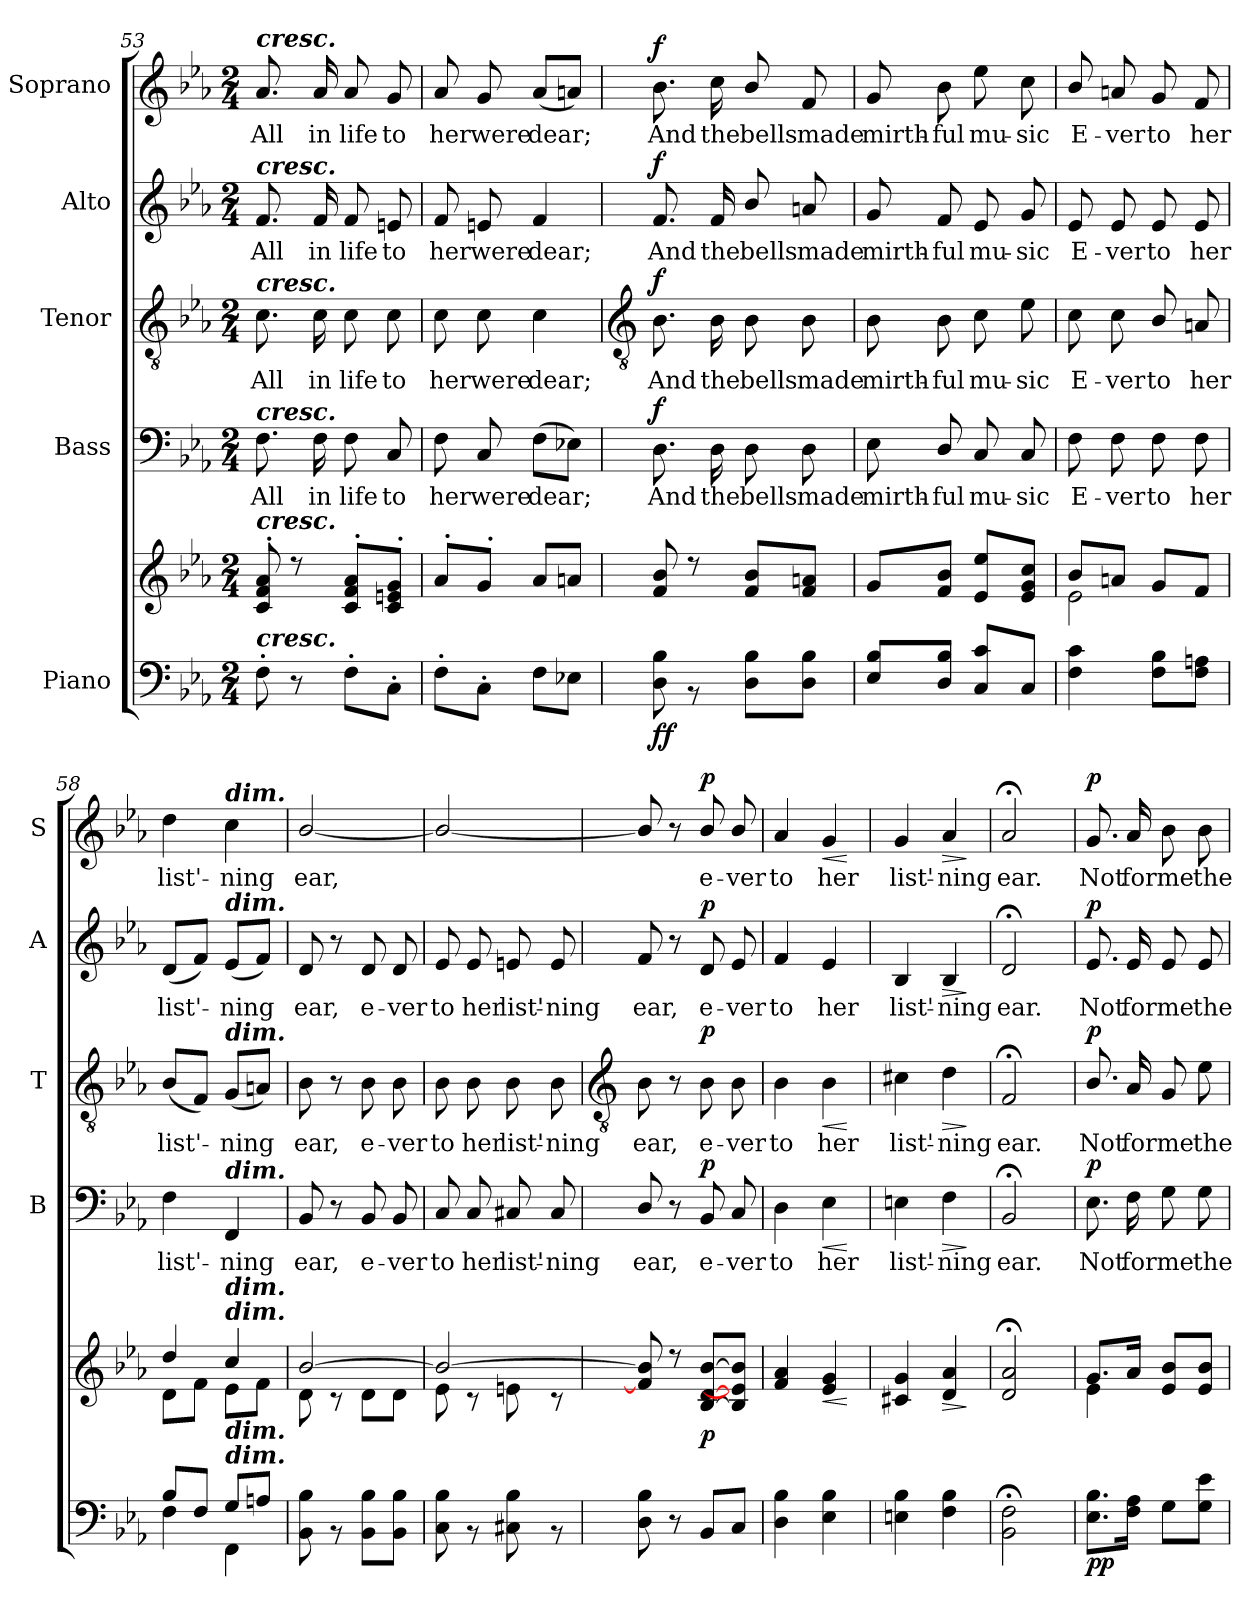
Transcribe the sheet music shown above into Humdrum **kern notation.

**kern	**kern	**dynam	**kern	**text	**dynam	**kern	**text	**dynam	**kern	**text	**dynam	**kern	**text	**dynam
*part5	*part5	*part5	*part4	*part4	*part4	*part3	*part3	*part3	*part2	*part2	*part2	*part1	*part1	*part1
*staff6	*staff5	*staff5/6	*staff4	*staff4	*staff4	*staff3	*staff3	*staff3	*staff2	*staff2	*staff2	*staff1	*staff1	*staff1
*I"Piano	*	*	*I"Bass	*	*	*I"Tenor	*	*	*I"Alto	*	*	*I"Soprano	*	*
*	*	*	*I'B	*	*	*I'T	*	*	*I'A	*	*	*I'S	*	*
*clefF4	*clefG2	*	*clefF4	*	*	*clefGv2	*	*	*clefG2	*	*	*clefG2	*	*
*k[b-e-a-]	*k[b-e-a-]	*	*k[b-e-a-]	*	*	*k[b-e-a-]	*	*	*k[b-e-a-]	*	*	*k[b-e-a-]	*	*
*E-:	*E-:	*	*E-:	*	*	*E-:	*	*	*E-:	*	*	*E-:	*	*
*M2/4	*M2/4	*	*M2/4	*	*	*M2/4	*	*	*M2/4	*	*	*M2/4	*	*
=53	=53	=53	=53	=53	=53	=53	=53	=53	=53	=53	=53	=53	=53	=53
*	*^	*	*	*	*	*	*	*	*	*	*	*	*	*
!	!	!	!	!	!	!	!	!	!	!	!	!	!LO:TX:a:Bi:t=cresc.	!	!
!	!	!	!	!	!	!	!	!	!	!LO:TX:a:Bi:t=cresc.	!	!	!	!	!
!	!	!	!	!	!	!	!LO:TX:a:Bi:t=cresc.	!	!	!	!	!	!	!	!
!	!	!	!	!LO:TX:a:Bi:t=cresc.	!	!	!	!	!	!	!	!	!	!	!
!	!LO:TX:a:Bi:t=cresc.	!	!	!	!	!	!	!	!	!	!	!	!	!	!
!LO:TX:a:Bi:t=cresc.	!	!	!	!	!	!	!	!	!	!	!	!	!	!	!
!	!	!LO:N:vis=1	!	!	!LO:LY:b	!	!	!LO:LY:b	!	!	!LO:LY:b	!	!	!LO:LY:b	!
8F'	8c' 8f' 8a-'	2ryy	.	8.F	All	.	8.c	All	.	8.f	All	.	8.a-	All	.
8r	8r	.	.	.	.	.	.	.	.	.	.	.	.	.	.
!	!	!	!	!	!LO:LY:b	!	!	!LO:LY:b	!	!	!LO:LY:b	!	!	!LO:LY:b	!
.	.	.	.	16F	in	.	16c	in	.	16f	in	.	16a-	in	.
!	!	!	!	!	!LO:LY:b	!	!	!LO:LY:b	!	!	!LO:LY:b	!	!	!LO:LY:b	!
8F'L	8c' 8f' 8a-'L	.	.	8F	life	.	8c	life	.	8f	life	.	8a-	life	.
!	!	!	!	!	!LO:LY:b	!	!	!LO:LY:b	!	!	!LO:LY:b	!	!	!LO:LY:b	!
8C'J	8c' 8en' 8g'J	.	.	8C	to	.	8c	to	.	8en	to	.	8g	to	.
=54	=54	=54	=54	=54	=54	=54	=54	=54	=54	=54	=54	=54	=54	=54	=54
!	!	!LO:N:vis=1	!	!	!LO:LY:b	!	!	!LO:LY:b	!	!	!LO:LY:b	!	!	!LO:LY:b	!
8F'L	8a-'L	2ryy	.	8F	her	.	8c	her	.	8f	her	.	8a-	her	.
!	!	!	!	!	!LO:LY:b	!	!	!LO:LY:b	!	!	!LO:LY:b	!	!	!LO:LY:b	!
8C'J	8g'J	.	.	8C	were	.	8c	were	.	8en	were	.	8g	were	.
!	!	!	!	!	!LO:LY:b	!	!	!LO:LY:b	!	!	!LO:LY:b	!	!	!LO:LY:b	!
8FL	8a-L	.	.	(>8FL	dear;	.	4c	dear;	.	4f	dear;	.	(<8a-L	dear;	.
8E-XJ	8anJ	.	.	8E-XJ)	.	.	.	.	.	.	.	.	8anJ)	.	.
!!LO:LB:g=z
=55	=55	=55	=55	=55	=55	=55	=55	=55	=55	=55	=55	=55	=55	=55	=55
*	*	*	*	*	*	*	*clefGv2	*	*	*	*	*	*	*	*
*^	*	*	*	*	*	*	*	*	*	*	*	*	*	*	*
!	!	!	!LO:N:vis=1	!LO:DY:b=2	!	!LO:LY:b	!	!	!LO:LY:b	!	!	!LO:LY:b	!	!	!LO:LY:b	!
!	!	!	!	!LO:DY:n=1:b	!	!	!LO:DY:b	!	!	!LO:DY:b	!	!	!LO:DY:b	!	!	!LO:DY:b
2ryy	8D\ 8B-\	8f/ 8b-/	2ryy	f f	8.D	And	f	8.B-	And	f	8.f	And	f	8.b-	And	f
.	8r	8r	.	.	.	.	.	.	.	.	.	.	.	.	.	.
!	!	!	!	!	!	!LO:LY:b	!	!	!LO:LY:b	!	!	!LO:LY:b	!	!	!LO:LY:b	!
.	.	.	.	.	16D	the	.	16B-	the	.	16f	the	.	16cc	the	.
!	!	!	!	!	!	!LO:LY:b	!	!	!LO:LY:b	!	!	!LO:LY:b	!	!	!LO:LY:b	!
.	8D\ 8B-\L	8f/ 8b-/L	.	.	8D	bells	.	8B-	bells	.	8b-/	bells	.	8b-/	bells	.
!	!	!	!	!	!	!LO:LY:b	!	!	!LO:LY:b	!	!	!LO:LY:b	!	!	!LO:LY:b	!
.	8D\ 8B-\J	8f/ 8an/J	.	.	8D	made	.	8B-	made	.	8an	made	.	8f	made	.
=56	=56	=56	=56	=56	=56	=56	=56	=56	=56	=56	=56	=56	=56	=56	=56	=56
!	!	!	!LO:N:vis=1	!	!	!LO:LY:b	!	!	!LO:LY:b	!	!	!LO:LY:b	!	!	!LO:LY:b	!
2ryy	8E-\ 8B-\L	8g/L	2ryy	.	8E-	mirth-	.	8B-	mirth-	.	8g	mirth-	.	8g	mirth-	.
!	!	!	!	!	!	!LO:LY:b	!	!	!LO:LY:b	!	!	!LO:LY:b	!	!	!LO:LY:b	!
.	8D/ 8B-/J	8f/ 8b-/J	.	.	8D/	-ful	.	8B-	-ful	.	8f	-ful	.	8b-	-ful	.
!	!	!	!	!	!	!LO:LY:b	!	!	!LO:LY:b	!	!	!LO:LY:b	!	!	!LO:LY:b	!
.	8C\ 8c\L	8e-/ 8ee-/L	.	.	8C	mu-	.	8c	mu-	.	8e-	mu-	.	8ee-	mu-	.
!	!	!	!	!	!	!LO:LY:b	!	!	!LO:LY:b	!	!	!LO:LY:b	!	!	!LO:LY:b	!
.	8C/J	8e-/ 8g/ 8cc/J	.	.	8C	-sic	.	8e-	-sic	.	8g	-sic	.	8cc	-sic	.
=57	=57	=57	=57	=57	=57	=57	=57	=57	=57	=57	=57	=57	=57	=57	=57	=57
!LO:N:vis=1	!	!	!	!	!	!LO:LY:b	!	!	!LO:LY:b	!	!	!LO:LY:b	!	!	!LO:LY:b	!
2ryy	4F\ 4c\	8b-/L	2e-\	.	8F	E-	.	8c	E-	.	8e-	E-	.	8b-/	E-	.
!	!	!	!	!	!	!LO:LY:b	!	!	!LO:LY:b	!	!	!LO:LY:b	!	!	!LO:LY:b	!
.	.	8an/J	.	.	8F	-ver	.	8c	-ver	.	8e-	-ver	.	8an	-ver	.
!	!	!	!	!	!	!LO:LY:b	!	!	!LO:LY:b	!	!	!LO:LY:b	!	!	!LO:LY:b	!
.	8F\ 8B-\L	8g/L	.	.	8F	to	.	8B-/	to	.	8e-	to	.	8g	to	.
!	!	!	!	!	!	!LO:LY:b	!	!	!LO:LY:b	!	!	!LO:LY:b	!	!	!LO:LY:b	!
.	8F\ 8An\J	8f/J	.	.	8F	her	.	8An	her	.	8e-	her	.	8f	her	.
=58	=58	=58	=58	=58	=58	=58	=58	=58	=58	=58	=58	=58	=58	=58	=58	=58
!	!	!	!	!	!	!LO:LY:b	!	!	!LO:LY:b	!	!	!LO:LY:b	!	!	!LO:LY:b	!
8B-/L	4F\	4dd/	8d\L	.	4F	list'-	.	(<8B-L	list'-	.	(<8dL	list'-	.	4dd	list'-	.
8F/J	.	.	8f\J	.	.	.	.	8FJ)	.	.	8fJ)	.	.	.	.	.
!	!	!	!	!	!	!	!	!	!	!	!	!	!	!LO:TX:a:Bi:t=dim.	!	!
!	!	!	!	!	!	!	!	!	!	!	!LO:TX:a:Bi:t=dim.	!	!	!	!	!
!	!	!	!	!	!	!	!	!LO:TX:a:Bi:t=dim.	!	!	!	!	!	!	!	!
!	!	!	!	!	!LO:TX:a:Bi:t=dim.	!	!	!	!	!	!	!	!	!	!	!
!	!	!LO:TX:a:Bi:t=dim.	!	!	!	!	!	!	!	!	!	!	!	!	!	!
!	!	!LO:TX:a:Bi:t=dim.	!	!	!	!	!	!	!	!	!	!	!	!	!	!
!LO:TX:a:Bi:t=dim.	!	!	!	!	!	!	!	!	!	!	!	!	!	!	!	!
!LO:TX:a:Bi:t=dim.	!	!	!	!	!	!	!	!	!	!	!	!	!	!	!	!
!	!	!	!	!	!	!LO:LY:b	!	!	!LO:LY:b	!	!	!LO:LY:b	!	!	!LO:LY:b	!
8G/L	4FF\	4cc/	8e-\L	.	4FF	-ning	.	(<8GL	ning	.	(<8e-L	ning	.	4cc	-ning	.
8An/J	.	.	8f\J	.	.	.	.	8AnJ)	.	.	8fJ)	.	.	.	.	.
=59	=59	=59	=59	=59	=59	=59	=59	=59	=59	=59	=59	=59	=59	=59	=59	=59
!	!	!	!	!	!	!LO:LY:b	!	!	!LO:LY:b	!	!	!LO:LY:b	!	!	!LO:LY:b	!
2ryy	8BB-\ 8B-\	[2b-/	8d\	.	8BB-	ear,	.	8B-	ear,	.	8d	ear,	.	[2b-/	ear,	.
.	8r	.	8r	.	8r	.	.	8r	.	.	8r	.	.	.	.	.
!	!	!	!	!	!	!LO:LY:b	!	!	!LO:LY:b	!	!	!LO:LY:b	!	!	!	!
.	8BB-\ 8B-\L	.	8d\L	.	8BB-	e-	.	8B-	e-	.	8d	e-	.	.	.	.
!	!	!	!	!	!	!LO:LY:b	!	!	!LO:LY:b	!	!	!LO:LY:b	!	!	!	!
.	8BB-\ 8B-\J	.	8d\J	.	8BB-	-ver	.	8B-	-ver	.	8d	-ver	.	.	.	.
=60	=60	=60	=60	=60	=60	=60	=60	=60	=60	=60	=60	=60	=60	=60	=60	=60
!	!	!	!	!	!	!LO:LY:b	!	!	!LO:LY:b	!	!	!LO:LY:b	!	!	!	!
2ryy	8C\ 8B-\	2b-/_	8e-\	.	8C	to	.	8B-	to	.	8e-	to	.	2b-/_	.	.
!	!	!	!	!	!	!LO:LY:b	!	!	!LO:LY:b	!	!	!LO:LY:b	!	!	!	!
.	8r	.	8r	.	8C	her	.	8B-	her	.	8e-	her	.	.	.	.
!	!	!	!	!	!	!LO:LY:b	!	!	!LO:LY:b	!	!	!LO:LY:b	!	!	!	!
.	8C#X\ 8B-\	.	8en\	.	8C#X	list'-	.	8B-	list'-	.	8en	list'-	.	.	.	.
!	!	!	!	!	!	!LO:LY:b	!	!	!LO:LY:b	!	!	!LO:LY:b	!	!	!	!
.	8r	.	8r	.	8C#	-ning	.	8B-	-ning	.	8e	-ning	.	.	.	.
*v	*v	*	*	*	*	*	*	*	*	*	*	*	*	*	*	*
!!LO:LB:g=z
=61	=61	=61	=61	=61	=61	=61	=61	=61	=61	=61	=61	=61	=61	=61	=61
*	*	*	*	*	*	*	*clefGv2	*	*	*	*	*	*	*	*
*^	*	*	*	*	*	*	*	*	*	*	*	*	*	*	*
!	!	!	!LO:N:vis=1	!	!	!LO:LY:b	!	!	!LO:LY:b	!	!	!LO:LY:b	!	!	!	!
*v	*v	*	*	*	*	*	*	*	*	*	*	*	*	*	*	*
8D 8B-	8f/] 8b-/]	2ryy	.	8D/	ear,	.	8B-	ear,	.	8f	ear,	.	8b-/]	.	.
8r	8r	.	.	8r	.	.	8r	.	.	8r	.	.	8r	.	.
!	!	!	!LO:DY:b	!	!LO:LY:b	!LO:DY:b	!	!LO:LY:b	!LO:DY:b	!	!LO:LY:b	!LO:DY:b	!	!LO:LY:b	!LO:DY:b
8BB-/L	[8B-/ [8d/ [8b-/L	.	p	8BB-	e-	p	8B-	e-	p	8d	e-	p	8b-/	e-	p
!	!	!	!	!	!LO:LY:b	!	!	!LO:LY:b	!	!	!LO:LY:b	!	!	!LO:LY:b	!
8C/J	8B-] 8e-] 8b-]J	.	.	8C	-ver	.	8B-	-ver	.	8e-	-ver	.	8b-/	-ver	.
=62	=62	=62	=62	=62	=62	=62	=62	=62	=62	=62	=62	=62	=62	=62	=62
!	!	!LO:N:vis=1	!	!	!LO:LY:b	!	!	!LO:LY:b	!	!	!LO:LY:b	!	!	!LO:LY:b	!
4D 4B-	4f 4a-	2ryy	.	4D	to	.	4B-	to	.	4f	to	.	4a-	to	.
!	!	!	!LO:HP:b	!	!LO:LY:b	!LO:HP:b	!	!LO:LY:b	!LO:HP:b	!	!LO:LY:b	!	!	!LO:LY:b	!LO:HP:b
4E- 4B-	4e- 4g	.	<	4E-	her	<	4B-	her	<	4e-	her	.	4g	her	<
*	*v	*v	*	*	*	*	*	*	*	*	*	*	*	*	*
.	.	[	.	.	[	.	.	[	.	.	.	.	.	[
=63	=63	=63	=63	=63	=63	=63	=63	=63	=63	=63	=63	=63	=63	=63
*	*^	*	*	*	*	*	*	*	*	*	*	*	*	*
!	!	!LO:N:vis=1	!	!	!LO:LY:b	!	!	!LO:LY:b	!	!	!LO:LY:b	!	!	!LO:LY:b	!
4En 4B-	4c#X 4g	2ryy	.	4En	list'-	.	4c#X	list'-	.	4B-	list'-	.	4g	list'-	.
!	!	!	!LO:HP:b	!	!LO:LY:b	!LO:HP:b	!	!LO:LY:b	!LO:HP:b	!	!LO:LY:b	!LO:HP:b	!	!LO:LY:b	!LO:HP:b
4F 4B-	4d 4a-	.	>	4F	-ning	>	4d	-ning	>	4B-	-ning	>	4a-	-ning	>
*	*v	*v	*	*	*	*	*	*	*	*	*	*	*	*	*
.	.	]	.	.	]	.	.	]	.	.	]	.	.	]
=64	=64	=64	=64	=64	=64	=64	=64	=64	=64	=64	=64	=64	=64	=64
*	*^	*	*	*	*	*	*	*	*	*	*	*	*	*
!	!	!LO:N:vis=1	!	!	!LO:LY:b	!	!	!LO:LY:b	!	!	!LO:LY:b	!	!	!LO:LY:b	!
2BB-;< 2F;<	2d;< 2a-;<	2ryy	.	2BB-;<	ear.	.	2F;<	ear.	.	2d;<	ear.	.	2a-;<	ear.	.
=65	=65	=65	=65	=65	=65	=65	=65	=65	=65	=65	=65	=65	=65	=65	=65
!	!	!	!LO:DY:b=2	!	!LO:LY:b	!	!	!LO:LY:b	!	!	!LO:LY:b	!	!	!LO:LY:b	!
!	!	!	!LO:DY:n=1:b	!	!	!LO:DY:b	!	!	!LO:DY:b	!	!	!LO:DY:b	!	!	!LO:DY:b
8.E- 8.B-L	8.gL	4e-\	p p	8.E-	Not	p	8.B-/	Not	p	8.e-	Not	p	8.g	Not	p
!	!	!	!	!	!LO:LY:b	!	!	!LO:LY:b	!	!	!LO:LY:b	!	!	!LO:LY:b	!
16F 16A-J	16a-J	.	.	16F	for	.	16A-	for	.	16e-	for	.	16a-	for	.
!	!	!	!	!	!LO:LY:b	!	!	!LO:LY:b	!	!	!LO:LY:b	!	!	!LO:LY:b	!
8GL	8e- 8b-L	4ryy	.	8G	me	.	8G	me	.	8e-	me	.	8b-	me	.
!	!	!	!	!	!LO:LY:b	!	!	!LO:LY:b	!	!	!LO:LY:b	!	!	!LO:LY:b	!
8G 8e-J	8e- 8b-J	.	.	8G	the	.	8e-	the	.	8e-	the	.	8b-	the	.
*	*v	*v	*	*	*	*	*	*	*	*	*	*	*	*	*
=	=	=	=	=	=	=	=	=	=	=	=	=	=	=
*-	*-	*-	*-	*-	*-	*-	*-	*-	*-	*-	*-	*-	*-	*-
